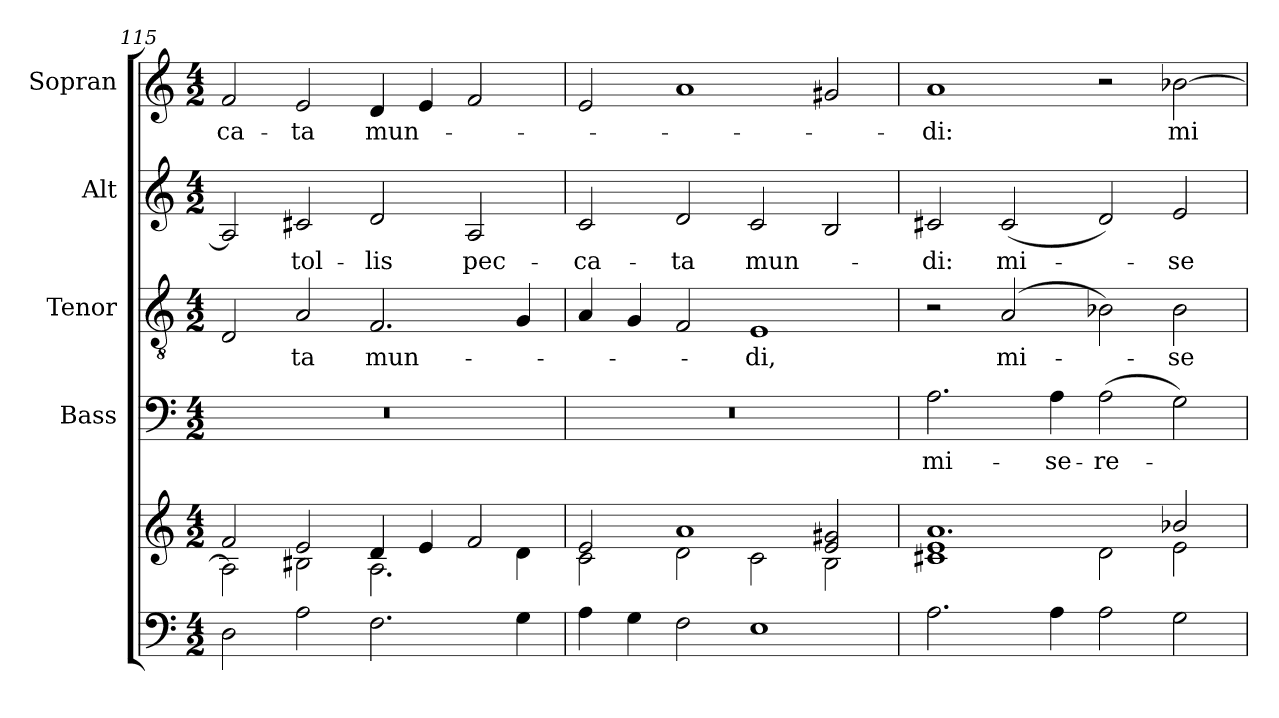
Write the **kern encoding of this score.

**kern	**kern	**kern	**text	**kern	**text	**kern	**text	**kern	**text
*part5	*part5	*part4	*part4	*part3	*part3	*part2	*part2	*part1	*part1
*staff6	*staff5	*staff4	*staff4	*staff3	*staff3	*staff2	*staff2	*staff1	*staff1
*	*	*I"Bass	*	*I"Tenor	*	*I"Alt	*	*I"Sopran	*
*	*	*I'B.	*	*I'T.	*	*I'A.	*	*I'S.	*
*clefF4	*clefG2	*clefF4	*	*clefGv2	*	*clefG2	*	*clefG2	*
*k[]	*k[]	*k[]	*	*k[]	*	*k[]	*	*k[]	*
*C:	*C:	*C:	*	*C:	*	*C:	*	*C:	*
*M4/2	*M4/2	*M4/2	*	*M4/2	*	*M4/2	*	*M4/2	*
=115	=115	=115	=115	=115	=115	=115	=115	=115	=115
*	*^	*	*	*	*	*	*	*	*
!	!	!	!	!	!	!	!	!	!	!LO:LY:b
2D\	2f/	2A\]	0r	.	2D/	.	2A/]	.	2f/	-ca-
!	!	!	!	!	!	!LO:LY:b	!	!LO:LY:b	!	!LO:LY:b
2A\	2e/	2B#X\	.	.	2A/	-ta	2c#X/	tol-	2e/	-ta
!	!	!	!	!	!	!LO:LY:b	!	!LO:LY:b	!	!LO:LY:b
2.F\	4d/	2.A\	.	.	2.F/	mun-	2d/	-lis	4d/	mun-
.	4e/	.	.	.	.	.	.	.	4e/	.
!	!	!	!	!	!	!	!	!LO:LY:b	!	!
.	2f/	.	.	.	.	.	2A/	pec-	2f/	.
4G\	.	4d\	.	.	4G/	.	.	.	.	.
=116	=116	=116	=116	=116	=116	=116	=116	=116	=116	=116
!	!	!	!	!	!	!	!	!LO:LY:b	!	!
4A\	2e/	2c\	0r	.	4A/	.	2c/	-ca-	2e/	.
4G\	.	.	.	.	4G/	.	.	.	.	.
!	!	!	!	!	!	!	!	!LO:LY:b	!	!
2F\	1a	2d\	.	.	2F/	.	2d/	-ta	1a	.
!	!	!	!	!	!	!LO:LY:b	!	!LO:LY:b	!	!
1E	.	2c\	.	.	1E	-di,	2c/	mun-	.	.
.	2e/ 2g#X/	2B\	.	.	.	.	2B/	.	2g#X/	.
=117	=117	=117	=117	=117	=117	=117	=117	=117	=117	=117
!	!	!	!	!LO:LY:b	!	!	!	!LO:LY:b	!	!LO:LY:b
2.A\	1.a	1c#X 1e	2.A\	mi-	2r	.	2c#X/	-di:	1a	-di:
!	!	!	!	!	!	!LO:LY:b	!	!LO:LY:b	!	!
.	.	.	.	.	(2A/	mi-	(<2c#/	mi-	.	.
!	!	!	!	!LO:LY:b	!	!	!	!	!	!
4A\	.	.	4A\	-se-	.	.	.	.	.	.
!	!	!	!	!LO:LY:b	!	!	!	!	!	!
2A\	.	2d\	(>2A\	-re-	2B-X\)	.	2d/)	.	2r	.
!	!	!	!	!	!	!LO:LY:b	!	!LO:LY:b	!	!LO:LY:b
2G\	2b-X/	2e\	2G\)	.	2B-\	-se-	2e/	-se-	[2b-X\	mi-
*	*v	*v	*	*	*	*	*	*	*	*
=	=	=	=	=	=	=	=	=	=
*-	*-	*-	*-	*-	*-	*-	*-	*-	*-
